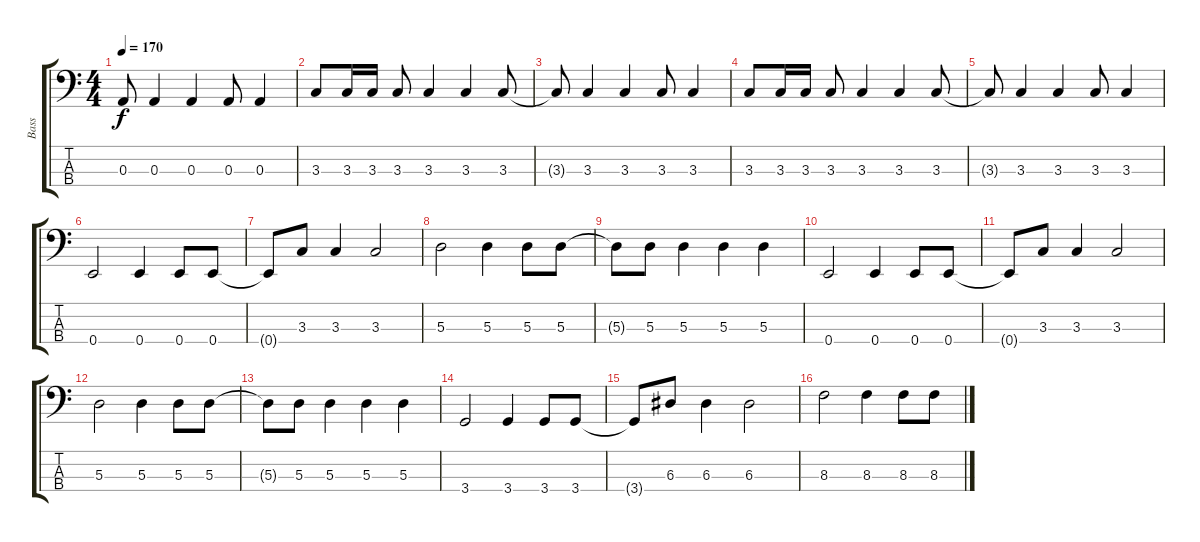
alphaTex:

\track ("Bass" "Bass") {instrument electricbassfinger}
\staff {score tabs}
\tuning (G2 D2 A1 E1) {hide}
\ts (4 4)
\tempo 170
\clef f4
\ks c
0.3{t}.8{dy f} 0.3.4 0.3.4 0.3.8 0.3.4 |
3.3.8 3.3.16 3.3.16 3.3.8 3.3.4 3.3.4 3.3.8 |
3.3{t}.8 3.3.4 3.3.4 3.3.8 3.3.4 |
3.3.8 3.3.16 3.3.16 3.3.8 3.3.4 3.3.4 3.3.8 |
3.3{t}.8 3.3.4 3.3.4 3.3.8 3.3.4 |
0.4.2 0.4.4 0.4.8 0.4.8 |
0.4{t}.8 3.3.8 3.3.4 3.3.2 |
5.3.2 5.3.4 5.3.8 5.3.8 |
5.3{t}.8 5.3.8 5.3.4 5.3.4 5.3.4 |
0.4.2 0.4.4 0.4.8 0.4.8 |
0.4{t}.8 3.3.8 3.3.4 3.3.2 |
5.3.2 5.3.4 5.3.8 5.3.8 |
5.3{t}.8 5.3.8 5.3.4 5.3.4 5.3.4 |
3.4.2 3.4.4 3.4.8 3.4.8 |
3.4{t}.8 6.3.8 6.3.4 6.3.2 |
8.3.2 8.3.4 8.3.8 8.3.8
